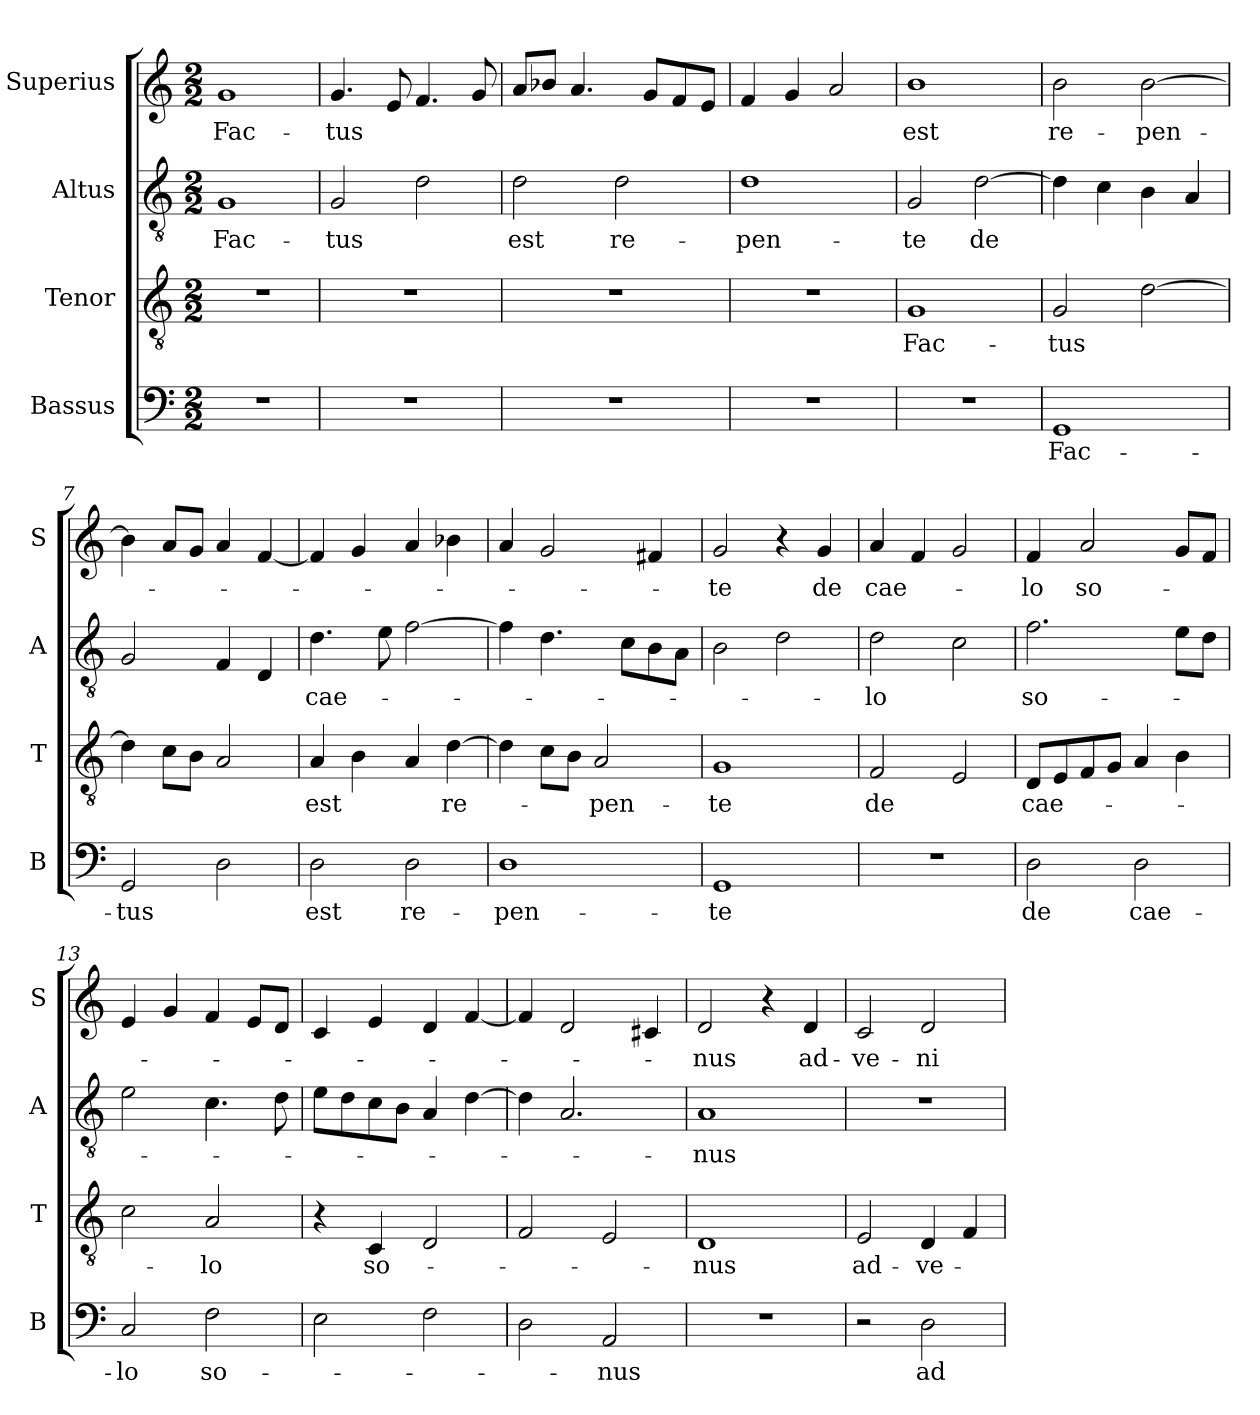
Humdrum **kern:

**kern	**text	**kern	**text	**kern	**text	**kern	**text
*part4	*part4	*part3	*part3	*part2	*part2	*part1	*part1
*staff4	*staff4	*staff3	*staff3	*staff2	*staff2	*staff1	*staff1
*I"Bassus	*	*I"Tenor	*	*I"Altus	*	*I"Superius	*
*I'B	*	*I'T	*	*I'A	*	*I'S	*
*clefF4	*	*clefGv2	*	*clefGv2	*	*clefG2	*
*k[]	*	*k[]	*	*k[]	*	*k[]	*
*M2/2	*	*M2/2	*	*M2/2	*	*M2/2	*
=1	=1	=1	=1	=1	=1	=1	=1
1r	.	1r	.	1G	Fac-	1g	Fac-
=2	=2	=2	=2	=2	=2	=2	=2
1r	.	1r	.	2G	-tus	4.g	-tus
.	.	.	.	.	.	8e	.
.	.	.	.	2d	.	4.f	.
.	.	.	.	.	.	8g	.
=3	=3	=3	=3	=3	=3	=3	=3
1r	.	1r	.	2d	est	8aL	.
.	.	.	.	.	.	8b-iJ	.
.	.	.	.	.	.	4.a	.
.	.	.	.	2d	re-	.	.
.	.	.	.	.	.	8gL	.
.	.	.	.	.	.	8f	.
.	.	.	.	.	.	8eJ	.
=4	=4	=4	=4	=4	=4	=4	=4
1r	.	1r	.	1d	-pen-	4f	.
.	.	.	.	.	.	4g	.
.	.	.	.	.	.	2a	.
=5	=5	=5	=5	=5	=5	=5	=5
1r	.	1G	Fac-	2G	-te	1b	est
.	.	.	.	[2d	de	.	.
=6	=6	=6	=6	=6	=6	=6	=6
1GG	Fac-	2G	-tus	4d]	.	2b	re-
.	.	.	.	4c	.	.	.
.	.	[2d	.	4B	.	[2b	-pen-
.	.	.	.	4A	.	.	.
=7	=7	=7	=7	=7	=7	=7	=7
2GG	-tus	4d]	.	2G	.	4b]	.
.	.	8cL	.	.	.	8aL	.
.	.	8BJ	.	.	.	8gJ	.
2D	.	2A	.	4F	.	4a	.
.	.	.	.	4D	.	[4f	.
=8	=8	=8	=8	=8	=8	=8	=8
2D	est	4A	est	4.d	cae-	4f]	.
.	.	4B	.	.	.	4g	.
.	.	.	.	8e	.	.	.
2D	re-	4A	.	[2f	.	4a	.
.	.	[4d	re-	.	.	4b-i	.
=9	=9	=9	=9	=9	=9	=9	=9
1D	-pen-	4d]	.	4f]	.	4a	.
.	.	8cL	.	4.d	.	2g	.
.	.	8BJ	.	.	.	.	.
.	.	2A	-pen-	.	.	.	.
.	.	.	.	8cL	.	.	.
.	.	.	.	8B	.	4f#X	.
.	.	.	.	8AJ	.	.	.
=10	=10	=10	=10	=10	=10	=10	=10
1GG	-te	1G	-te	2B	.	2g	-te
.	.	.	.	2d	.	4r	.
.	.	.	.	.	.	4g	de
=11	=11	=11	=11	=11	=11	=11	=11
1r	.	2F	de	2d	-lo	4a	cae-
.	.	.	.	.	.	4f	.
.	.	2E	.	2c	.	2g	.
=12	=12	=12	=12	=12	=12	=12	=12
2D	de	8DL	cae-	2.f	so-	4f	-lo
.	.	8E	.	.	.	.	.
.	.	8F	.	.	.	2a	so-
.	.	8GJ	.	.	.	.	.
2D	cae-	4A	.	.	.	.	.
.	.	4B	.	8eL	.	8gL	.
.	.	.	.	8dJ	.	8fJ	.
=13	=13	=13	=13	=13	=13	=13	=13
2C	-lo	2c	.	2e	.	4e	.
.	.	.	.	.	.	4g	.
2F	so-	2A	-lo	4.c	.	4f	.
.	.	.	.	.	.	8eL	.
.	.	.	.	8d	.	8dJ	.
=14	=14	=14	=14	=14	=14	=14	=14
2E	.	4r	.	8eL	.	4c	.
.	.	.	.	8d	.	.	.
.	.	4C	so-	8c	.	4e	.
.	.	.	.	8BJ	.	.	.
2F	.	2D	.	4A	.	4d	.
.	.	.	.	[4d	.	[4f	.
=15	=15	=15	=15	=15	=15	=15	=15
2D	.	2F	.	4d]	.	4f]	.
.	.	.	.	2.A	.	2d	.
2AA	-nus	2E	.	.	.	.	.
.	.	.	.	.	.	4c#X	.
=16	=16	=16	=16	=16	=16	=16	=16
1r	.	1D	-nus	1A	-nus	2d	-nus
.	.	.	.	.	.	4r	.
.	.	.	.	.	.	4d	ad-
=17	=17	=17	=17	=17	=17	=17	=17
2r	.	2E	ad-	1r	.	2c	-ve-
2D	ad-	4D	-ve-	.	.	2d	-ni-
.	.	4F	.	.	.	.	.
=	=	=	=	=	=	=	=
*-	*-	*-	*-	*-	*-	*-	*-
